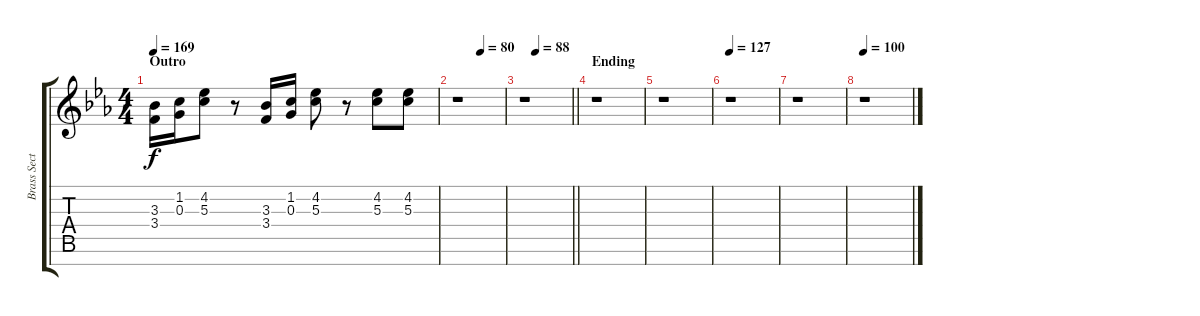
\track ("Brass Section I" "Brass Sect") {instrument brasssection}
\staff {score tabs}
\tuning (E5 B4 G4 D4 A3 E3 B2) {hide}
\ts (4 4)
\section ("" "Outro")
\tempo 169
\clef g2
\ks eb
(3.3 3.4).16{dy f} (1.2 0.3).16 (4.2 5.3).8 r.8 (3.3 3.4).16 (1.2 0.3).16 (4.2 5.3).8 r.8 (4.2 5.3).8 (4.2 5.3).8 |
\tempo (80 0.5)
r.1 |
\tempo (88 0.25)
\barLineRight lightlight
r.1 |
\section ("" "Ending")
r.1 |
r.1 |
\tempo 127
r.1 |
r.1 |
\tempo 100
r.1
